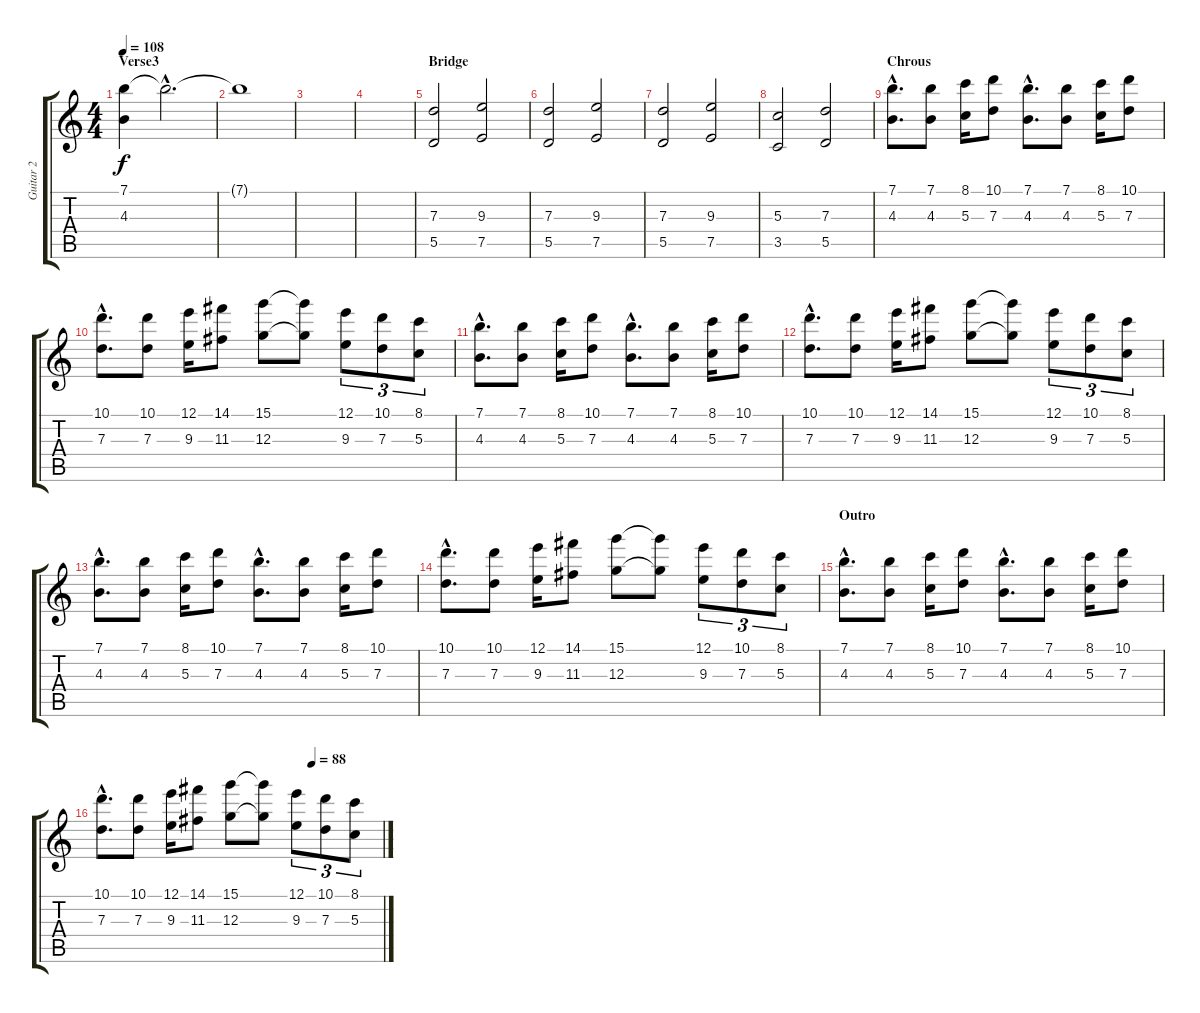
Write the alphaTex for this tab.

\track ("Guitar 2" "Guitar 2") {instrument overdrivenguitar}
\staff {score tabs}
\tuning (E4 B3 G3 D3 A2 E2) {hide}
\ts (4 4)
\section ("" "Verse3")
\tempo 108
\clef g2
\ks c
(7.1 4.3).4{dy f} 7.1{hac t}.2{d volume 2} |
7.1{t}.1 |
|
|
\section ("" "Bridge")
(7.3 5.5).2 (9.3 7.5).2 |
(7.3 5.5).2 (9.3 7.5).2 |
(7.3 5.5).2 (9.3 7.5).2 |
(5.3 3.5).2 (7.3 5.5).2 |
\section ("" "Chrous")
(7.1{hac} 4.3{hac}).8{d volume 12} (7.1 4.3).8 (8.1 5.3).16 (10.1 7.3).8 (7.1{hac} 4.3{hac}).8{d} (7.1 4.3).8 (8.1 5.3).16 (10.1 7.3).8 |
(10.1{hac} 7.3{hac}).8{d} (10.1 7.3).8 (12.1 9.3).16 (14.1 11.3).8 (15.1 12.3).8 (15.1{t} 12.3{t}).8 (12.1 9.3).8{tu (3 2)} (10.1 7.3).8{tu (3 2)} (8.1 5.3).8{tu (3 2)} |
(7.1{hac} 4.3{hac}).8{d volume 12} (7.1 4.3).8 (8.1 5.3).16 (10.1 7.3).8 (7.1{hac} 4.3{hac}).8{d} (7.1 4.3).8 (8.1 5.3).16 (10.1 7.3).8 |
(10.1{hac} 7.3{hac}).8{d} (10.1 7.3).8 (12.1 9.3).16 (14.1 11.3).8 (15.1 12.3).8 (15.1{t} 12.3{t}).8 (12.1 9.3).8{tu (3 2)} (10.1 7.3).8{tu (3 2)} (8.1 5.3).8{tu (3 2)} |
(7.1{hac} 4.3{hac}).8{d volume 12} (7.1 4.3).8 (8.1 5.3).16 (10.1 7.3).8 (7.1{hac} 4.3{hac}).8{d} (7.1 4.3).8 (8.1 5.3).16 (10.1 7.3).8 |
(10.1{hac} 7.3{hac}).8{d} (10.1 7.3).8 (12.1 9.3).16 (14.1 11.3).8 (15.1 12.3).8 (15.1{t} 12.3{t}).8 (12.1 9.3).8{tu (3 2)} (10.1 7.3).8{tu (3 2)} (8.1 5.3).8{tu (3 2)} |
\section ("" "Outro")
(7.1{hac} 4.3{hac}).8{d volume 12} (7.1 4.3).8 (8.1 5.3).16 (10.1 7.3).8 (7.1{hac} 4.3{hac}).8{d} (7.1 4.3).8 (8.1 5.3).16 (10.1 7.3).8 |
\tempo (88 0.75)
(10.1{hac} 7.3{hac}).8{d} (10.1 7.3).8 (12.1 9.3).16 (14.1 11.3).8 (15.1 12.3).8 (15.1{t} 12.3{t}).8 (12.1 9.3).8{tu (3 2)} (10.1 7.3).8{tu (3 2)} (8.1 5.3).8{tu (3 2)}
